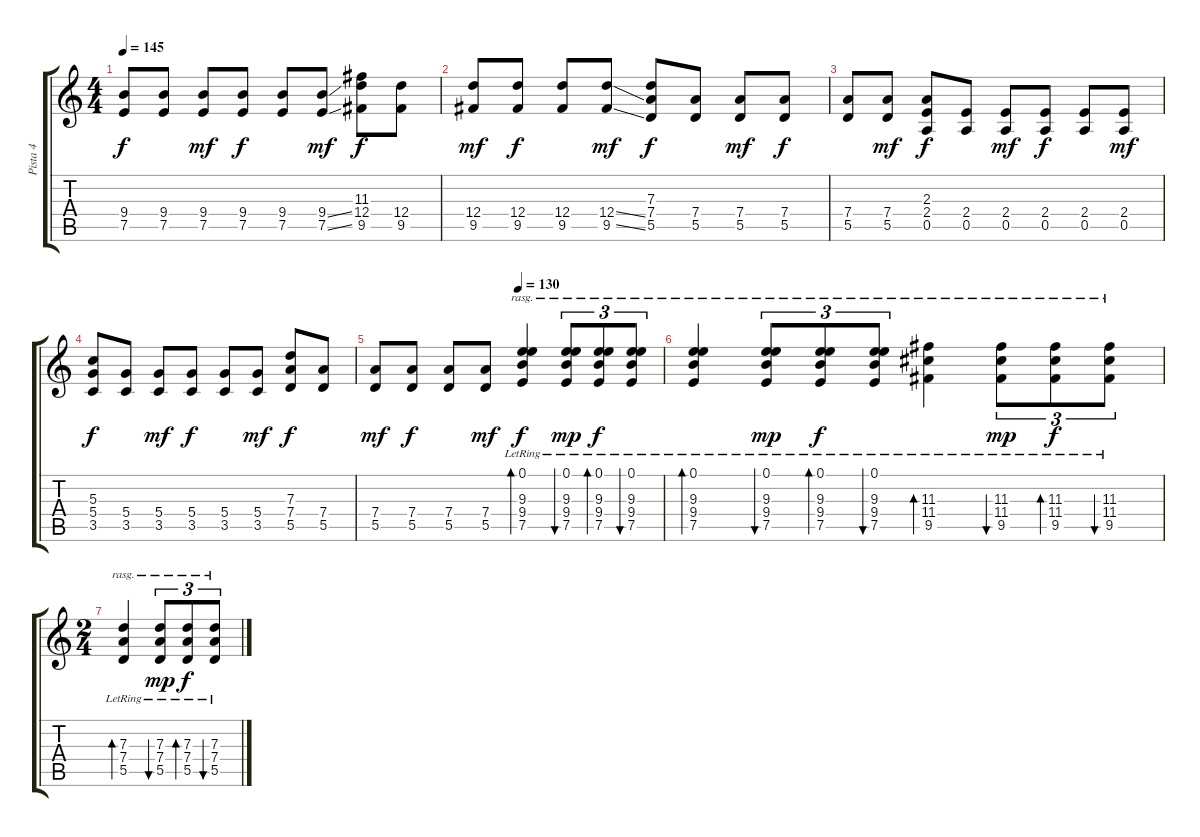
\track ("Pista 4" "Pista 4") {instrument acousticguitarsteel}
\staff {score tabs}
\tuning (E4 B3 G3 D3 A2 E2) {hide}
\ts (4 4)
\tempo 145
\clef g2
\ks c
(9.4 7.5).8{dy f} (9.4 7.5).8 (9.4 7.5).8{dy mf} (9.4 7.5).8{dy f} (9.4 7.5).8 (9.4{ss} 7.5{ss}).8{dy mf} (11.3 12.4 9.5).8{dy f} (12.4 9.5).8 |
(12.4 9.5).8{dy mf} (12.4 9.5).8{dy f} (12.4 9.5).8 (12.4{ss} 9.5{ss}).8{dy mf} (7.3 7.4 5.5).8{dy f} (7.4 5.5).8 (7.4 5.5).8{dy mf} (7.4 5.5).8{dy f} |
(7.4 5.5).8 (7.4 5.5).8{dy mf} (2.3 2.4 0.5).8{dy f} (2.4 0.5).8 (2.4 0.5).8{dy mf} (2.4 0.5).8{dy f} (2.4 0.5).8 (2.4 0.5).8{dy mf} |
(5.3 5.4 3.5).8{dy f} (5.4 3.5).8 (5.4 3.5).8{dy mf} (5.4 3.5).8{dy f} (5.4 3.5).8 (5.4 3.5).8{dy mf} (7.3 7.4 5.5).8{dy f} (7.4 5.5).8 |
\tempo (130 0.5)
(7.4 5.5).8{dy mf} (7.4 5.5).8{dy f} (7.4 5.5).8 (7.4 5.5).8{dy mf} (0.1{lr} 9.3{lr} 9.4{lr} 7.5{lr}).4{bd 120 rasg ii dy f} (0.1{lr} 9.3{lr} 9.4{lr} 7.5{lr}).8{tu (3 2) bu 120 rasg ii dy mp} (0.1{lr} 9.3{lr} 9.4{lr} 7.5{lr}).8{tu (3 2) bd 120 rasg ii dy f} (0.1{lr} 9.3{lr} 9.4{lr} 7.5{lr}).8{tu (3 2) bu 120 rasg ii} |
(0.1{lr} 9.3{lr} 9.4{lr} 7.5{lr}).4{bd 60 rasg ii} (0.1{lr} 9.3{lr} 9.4{lr} 7.5{lr}).8{tu (3 2) bu 60 rasg ii dy mp} (0.1{lr} 9.3{lr} 9.4{lr} 7.5{lr}).8{tu (3 2) bd 120 rasg ii dy f} (0.1{lr} 9.3{lr} 9.4{lr} 7.5{lr}).8{tu (3 2) bu 60 rasg ii} (11.3{lr} 11.4{lr} 9.5{lr}).4{bd 120 rasg ii} (11.3{lr} 11.4{lr} 9.5{lr}).8{tu (3 2) bu 120 rasg ii dy mp} (11.3{lr} 11.4{lr} 9.5{lr}).8{tu (3 2) bd 120 rasg ii dy f} (11.3{lr} 11.4{lr} 9.5{lr}).8{tu (3 2) bu 120 rasg ii} |
\ts (2 4)
(7.3{lr} 7.4{lr} 5.5{lr}).4{bd 120 rasg ii} (7.3{lr} 7.4{lr} 5.5{lr}).8{tu (3 2) bu 120 rasg ii dy mp} (7.3{lr} 7.4{lr} 5.5{lr}).8{tu (3 2) bd 120 rasg ii dy f} (7.3{lr} 7.4{lr} 5.5{lr}).8{tu (3 2) bu 120 rasg ii}
